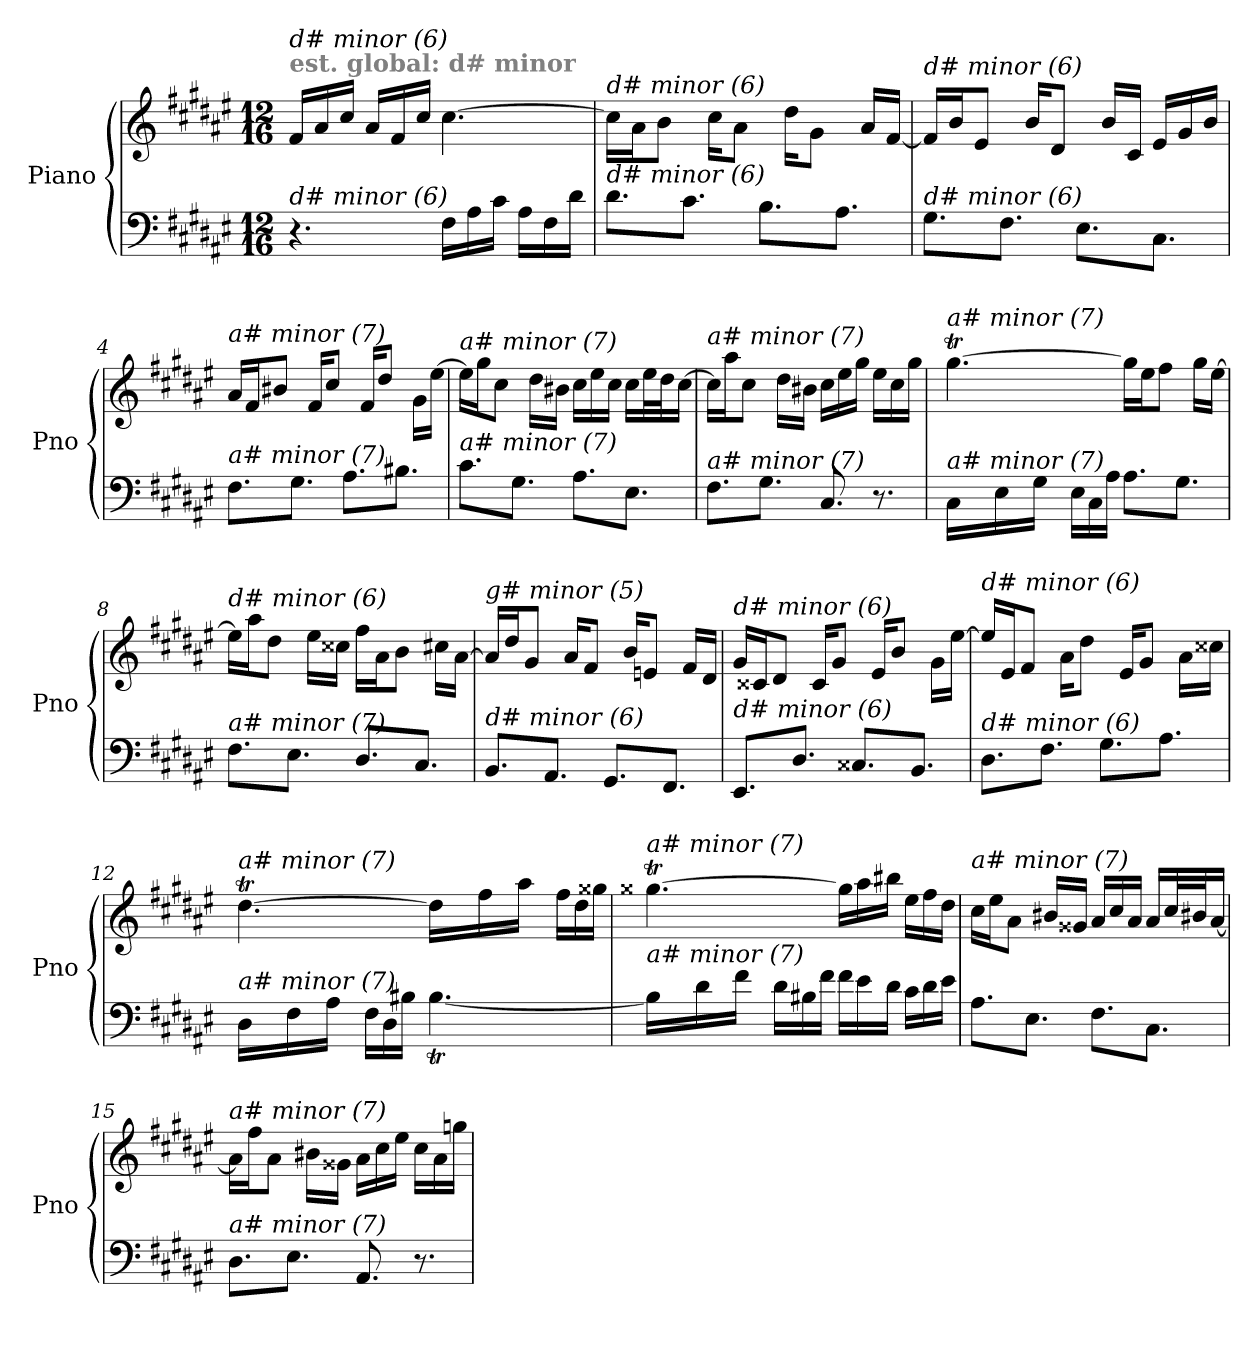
**kern	**kern
*part1	*part1
*staff2	*staff1
*I"Piano	*
*I'Pno	*
*clefF4	*clefG2
*k[f#c#g#d#a#e#]	*k[f#c#g#d#a#e#]
*F#:	*F#:
*M12/16	*M12/16
=1	=1
!	!LO:TX:a:B:color=#808080:t=est. global&colon; d# minor
!	!LO:TX:i:t=d# minor (6)
!LO:TX:i:t=d# minor (6)	!
4.r	16f#/LL
.	16a#/
.	16cc#/JJ
.	16a#/LL
.	16f#/
.	16cc#/JJ
16F#\LL	[4.cc#\
16A#\	.
16c#\JJ	.
16A#\LL	.
16F#\	.
16d#\JJ	.
=2	=2
!	!LO:TX:i:t=d# minor (6)
!LO:TX:i:t=d# minor (6)	!
8.d#\L	16cc#\LL]
.	16a#\J
.	8b\J
8.c#\J	.
.	16cc#\KL
.	8a#\J
8.B\L	.
.	16dd#\KL
.	8g#\J
8.A#\J	.
.	16a#/LL
.	[16f#/JJ
=3	=3
!	!LO:TX:i:t=d# minor (6)
!LO:TX:i:t=d# minor (6)	!
8.G#\L	16f#/LL]
.	16b/J
.	8e#/J
8.F#\J	.
.	16b/KL
.	8d#/J
8.E#\L	.
.	16b/LL
.	16c#/JJ
8.C#\J	16e#/LL
.	16g#/
.	16b/JJ
=4	=4
!	!LO:TX:i:t=a# minor (7)
!LO:TX:i:t=a# minor (7)	!
8.F#\L	16a#/LL
.	16f#/J
.	8b#X/J
8.G#\J	.
.	16f#/KL
.	8cc#/J
8.A#\L	.
.	16f#/KL
.	8dd#/J
8.B#X\J	.
.	16g#\LL
.	[16ee#\JJ
!!LO:LB:g=z
=5	=5
!	!LO:TX:i:t=a# minor (7)
!LO:TX:i:t=a# minor (7)	!
8.c#\L	16ee#\LL]
.	16gg#\J
.	8cc#\J
8.G#\J	.
.	16dd#\LL
.	16b#X\JJ
8.A#\L	16cc#\LL
.	16ee#\
.	16cc#\JJ
8.E#\J	16cc#\LL
.	32ee#\L
.	32dd#\J
.	[16cc#\JJ
=6	=6
!	!LO:TX:i:t=a# minor (7)
!LO:TX:i:t=a# minor (7)	!
8.F#\L	16cc#\LL]
.	16aa#\J
.	8cc#\J
8.G#\J	.
.	16dd#\LL
.	16b#X\JJ
8.C#/	16cc#\LL
.	16ee#\
.	16gg#\JJ
8.r	16ee#\LL
.	16cc#\
.	16gg#\JJ
=7	=7
*^	*^
*	*	*	*Xtuplet
!	!	!LO:TX:i:t=a# minor (7)	!
!LO:TX:i:t=a# minor (7)	!	!	!
4.ryy	16C#\LL	[4.gg#T\	112%3aa#yy
.	.	.	112%3gg#yy
.	.	.	112%3aa#yy
.	16E#\	.	.
.	.	.	112%3gg#yy
.	.	.	112%3aa#yy
.	16G#\JJ	.	.
.	.	.	112%3gg#yy
.	.	.	14%3gg#yy
.	16E#\LL	.	.
.	16C#\	.	.
.	16A#\JJ	.	.
4.ryy	8.A#\L	16gg#\LL]	4.ryy
.	.	16ee#\J	.
.	.	8ff#\J	.
.	8.G#\J	.	.
.	.	16gg#\LL	.
.	.	[16ee#\JJ	.
*v	*v	*	*
*	*v	*v
!!LO:LB:g=z
=8	=8
!	!LO:TX:i:t=d# minor (6)
!LO:TX:i:t=a# minor (7)	!
8.F#\L	16ee#\LL]
.	16aa#\J
.	8dd#\J
8.E#\J	.
.	16ee#\LL
.	16cc##X\JJ
8.D#/L	16ff#\LL
.	16a#\J
.	8b\J
8.C#/J	.
.	16cc#X\LL
.	[16a#\JJ
!!LO:LB:g=z
=9	=9
!	!LO:TX:i:t=g# minor (5)
!LO:TX:i:t=d# minor (6)	!
8.BB/L	16a#/LL]
.	16dd#/J
.	8g#/J
8.AA#/J	.
.	16a#/KL
.	8f#/J
8.GG#/L	.
.	16b/KL
.	8en/J
8.FF#/J	.
.	16f#/LL
.	16d#/JJ
=10	=10
!	!LO:TX:i:t=d# minor (6)
!LO:TX:i:t=d# minor (6)	!
8.EE#/L	16g#/LL
.	16c##X/J
.	8d#/J
8.D#/J	.
.	16c##/KL
.	8g#/J
8.C##X/L	.
.	16e#/KL
.	8b/J
8.BB/J	.
.	16g#\LL
.	[16ee#\JJ
=11	=11
!	!LO:TX:i:t=d# minor (6)
!LO:TX:i:t=d# minor (6)	!
8.D#\L	16ee#/LL]
.	16e#/J
.	8f#/J
8.F#\J	.
.	16a#\KL
.	8dd#\J
8.G#\L	.
.	16e#/KL
.	8g#/J
8.A#\J	.
.	16a#\LL
.	16cc##X\JJ
!!LO:LB:g=z
=12	=12
*^	*^
*	*^	*	*
!	!	!	!LO:TX:i:t=a# minor (7)	!
!LO:TX:i:t=a# minor (7)	!	!	!	!
4.ryy	16D#\LL	4.ryy	[4.dd#T\	112%3ee#yy
.	.	.	.	112%3dd#yy
.	.	.	.	112%3ee#yy
.	16F#\	.	.	.
.	.	.	.	112%3dd#yy
.	.	.	.	112%3ee#yy
.	16A#\JJ	.	.	.
.	.	.	.	112%3dd#yy
.	.	.	.	14%3dd#yy
.	16F#\LL	.	.	.
.	16D#\	.	.	.
.	16B#X\JJ	.	.	.
*	*	*Xtuplet	*	*
4.ryy	[4.B#t\	112%3c#yy	16dd#\LL]	4.ryy
.	.	112%3B#yy	.	.
.	.	112%3c#yy	.	.
.	.	.	16ff#\	.
.	.	112%3B#yy	.	.
.	.	112%3c#yy	.	.
.	.	.	16aa#\JJ	.
.	.	112%3B#yy	.	.
.	.	14%3B#yy	.	.
.	.	.	16ff#\LL	.
.	.	.	16dd#\	.
.	.	.	16gg##X\JJ	.
*	*v	*v	*	*
!!LO:PB:g=z	!!
=13	=13	=13	=13
!	!	!LO:TX:i:t=a# minor (7)	!
!LO:TX:i:t=a# minor (7)	!	!	!
4.ryy	16B#\LL]	[4.gg##Xt\	112%3aa#yy
.	.	.	112%3gg##yy
.	.	.	112%3aa#yy
.	16d#\	.	.
.	.	.	112%3gg##yy
.	.	.	112%3aa#yy
.	16f#\JJ	.	.
.	.	.	112%3gg##yy
.	.	.	14%3gg##yy
.	16d#\LL	.	.
.	16B#X\	.	.
.	16f#\JJ	.	.
4.ryy	16f#\LL	16gg##\LL]	4.ryy
.	16e#\	16aa#\	.
.	16d#\JJ	16bb#X\JJ	.
.	16c#\LL	16ee#\LL	.
.	16d#\	16ff#\	.
.	16e#\JJ	16dd#\JJ	.
*	*	*v	*v
=14	=14	=14
!	!	!LO:TX:i:t=a# minor (7)
!LO:TX:i:t=a# minor (7)	!	!
*v	*v	*
8.A#\L	16cc#\LL
.	16ee#\J
.	8a#\J
8.E#\J	.
.	16b#X/LL
.	16g##X/JJ
8.F#\L	16a#/LL
.	16cc#/
.	16a#/JJ
8.C#\J	16a#/LL
.	32cc#/L
.	32b#X/J
.	[16a#/JJ
=15	=15
!	!LO:TX:i:t=a# minor (7)
!LO:TX:i:t=a# minor (7)	!
8.D#\L	16a#\LL]
.	16ff#\J
.	8a#\J
8.E#\J	.
.	16b#X\LL
.	16g##X\JJ
8.AA#/	16a#\LL
.	16cc#\
.	16ee#\JJ
8.r	16cc#\LL
.	16a#\
.	16ggni\JJ
=	=
*-	*-
